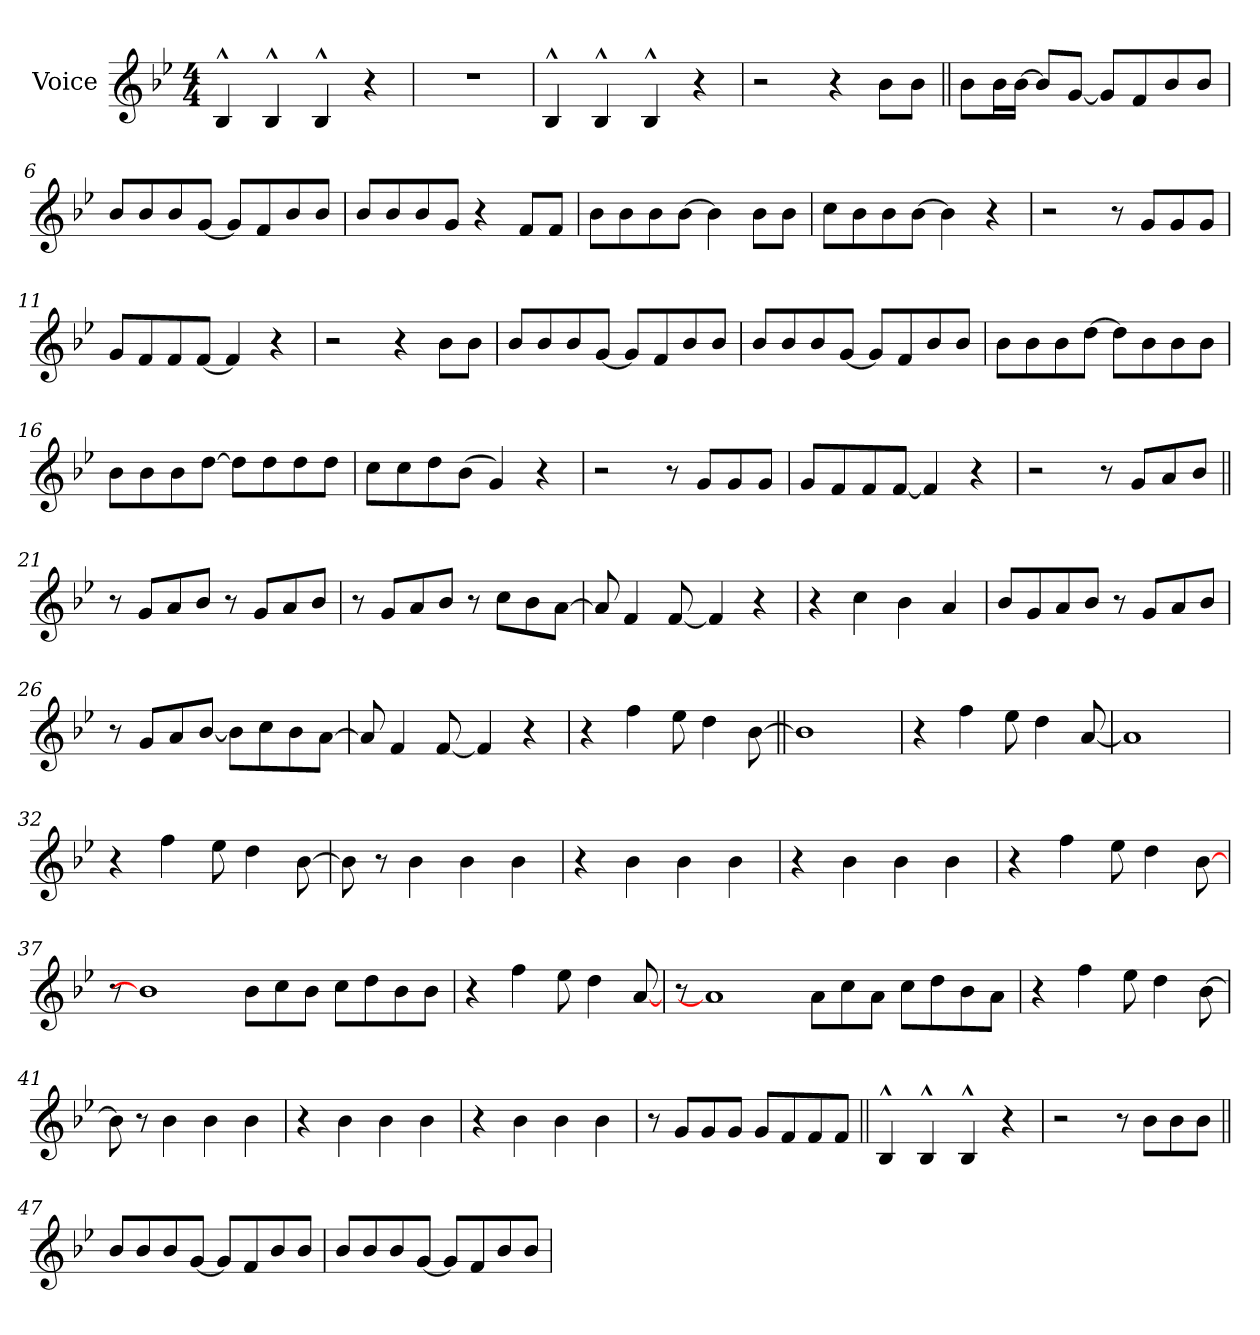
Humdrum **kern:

**kern
*part1
*staff1
*I"Voice
*I'Vc.
*clefG2
*k[b-e-]
*M4/4
=1
4B-^^!
4B-^^!
4B-^^!
4r
=2
1r
=3
4B-^^!
4B-^^!
4B-^^!
4r
=4
2r
4r
8b-L
8b-J
=5||
8b-L
16b-L
[16b-JJ
8b-L]
[8gJ
8gL]
8f
8b-
8b-J
=6
8b-L
8b-
8b-
[8gJ
8gL]
8f
8b-
8b-J
=7
8b-L
8b-
8b-
8gJ
4r
8fL
8fJ
=8
8b-L
8b-
8b-
[8b-J
4b-]
8b-L
8b-J
=9
8ccL
8b-
8b-
[8b-J
4b-]
4r
=10
2r
8r
8gL
8g
8gJ
=11
8gL
8f
8f
[8fJ
4f]
4r
=12
2r
4r
8b-L
8b-J
=13
8b-L
8b-
8b-
[8gJ
8gL]
8f
8b-
8b-J
=14
8b-L
8b-
8b-
[8gJ
8gL]
8f
8b-
8b-J
=15
8b-L
8b-
8b-
[8ddJ
8ddL]
8b-
8b-
8b-J
=16
8b-L
8b-
8b-
[8ddJ
8ddL]
8dd
8dd
8ddJ
=17
8ccL
8cc
8dd
(>8b-J
4g)
4r
=18
2r
8r
8gL
8g
8gJ
=19
8gL
8f
8f
[8fJ
4f]
4r
=20
2r
8r
8gL
8a
8b-J
=21||
8r
8gL
8a
8b-J
8r
8gL
8a
8b-J
=22
8r
8gL
8a
8b-J
8r
8ccL
8b-
[8aJ
=23
8a]
4f
[8f
4f]
4r
=24
4r
4cc
4b-
4a
=25
8b-L
8g
8a
8b-J
8r
8gL
8a
8b-J
=26
8r
8gL
8a
[8b-J
8b-L]
8cc
8b-
[8aJ
=27
8a]
4f
[8f
4f]
4r
=28
4r
4ff
8ee-
4dd
[8b-
=29||
1b-]
=30
4r
4ff
8ee-
4dd
[8a
=31
1a]
=32
4r
4ff
8ee-
4dd
[8b-
=33
8b-]
8r
4b-
4b-
4b-
=34
4r
4b-
4b-
4b-
=35
4r
4b-
4b-
4b-
=36
4r
4ff
8ee-
4dd
[8b-
=37
8r
1b-]
8b-!L
8cc!
8b-!J
8cc!L
8dd!
8b-!
8b-!J
=38
4r
4ff
8ee-
4dd
[8a
=39
8r
1a]
8a!L
8cc!
8a!J
8cc!L
8dd!
8b-!
8a!J
=40
4r
4ff
8ee-
4dd
[8b-
=41
8b-]
8r
4b-
4b-
4b-
=42
4r
4b-
4b-
4b-
=43
4r
4b-
4b-
4b-
=44
8r
8gL
8g
8gJ
8gL
8f
8f
8fJ
=45||
4B-^^!
4B-^^!
4B-^^!
4r
=46
2r
8r
8b-L
8b-
8b-J
=47||
8b-L
8b-
8b-
[8gJ
8gL]
8f
8b-
8b-J
=48
8b-L
8b-
8b-
[8gJ
8gL]
8f
8b-
8b-J
=
*-
